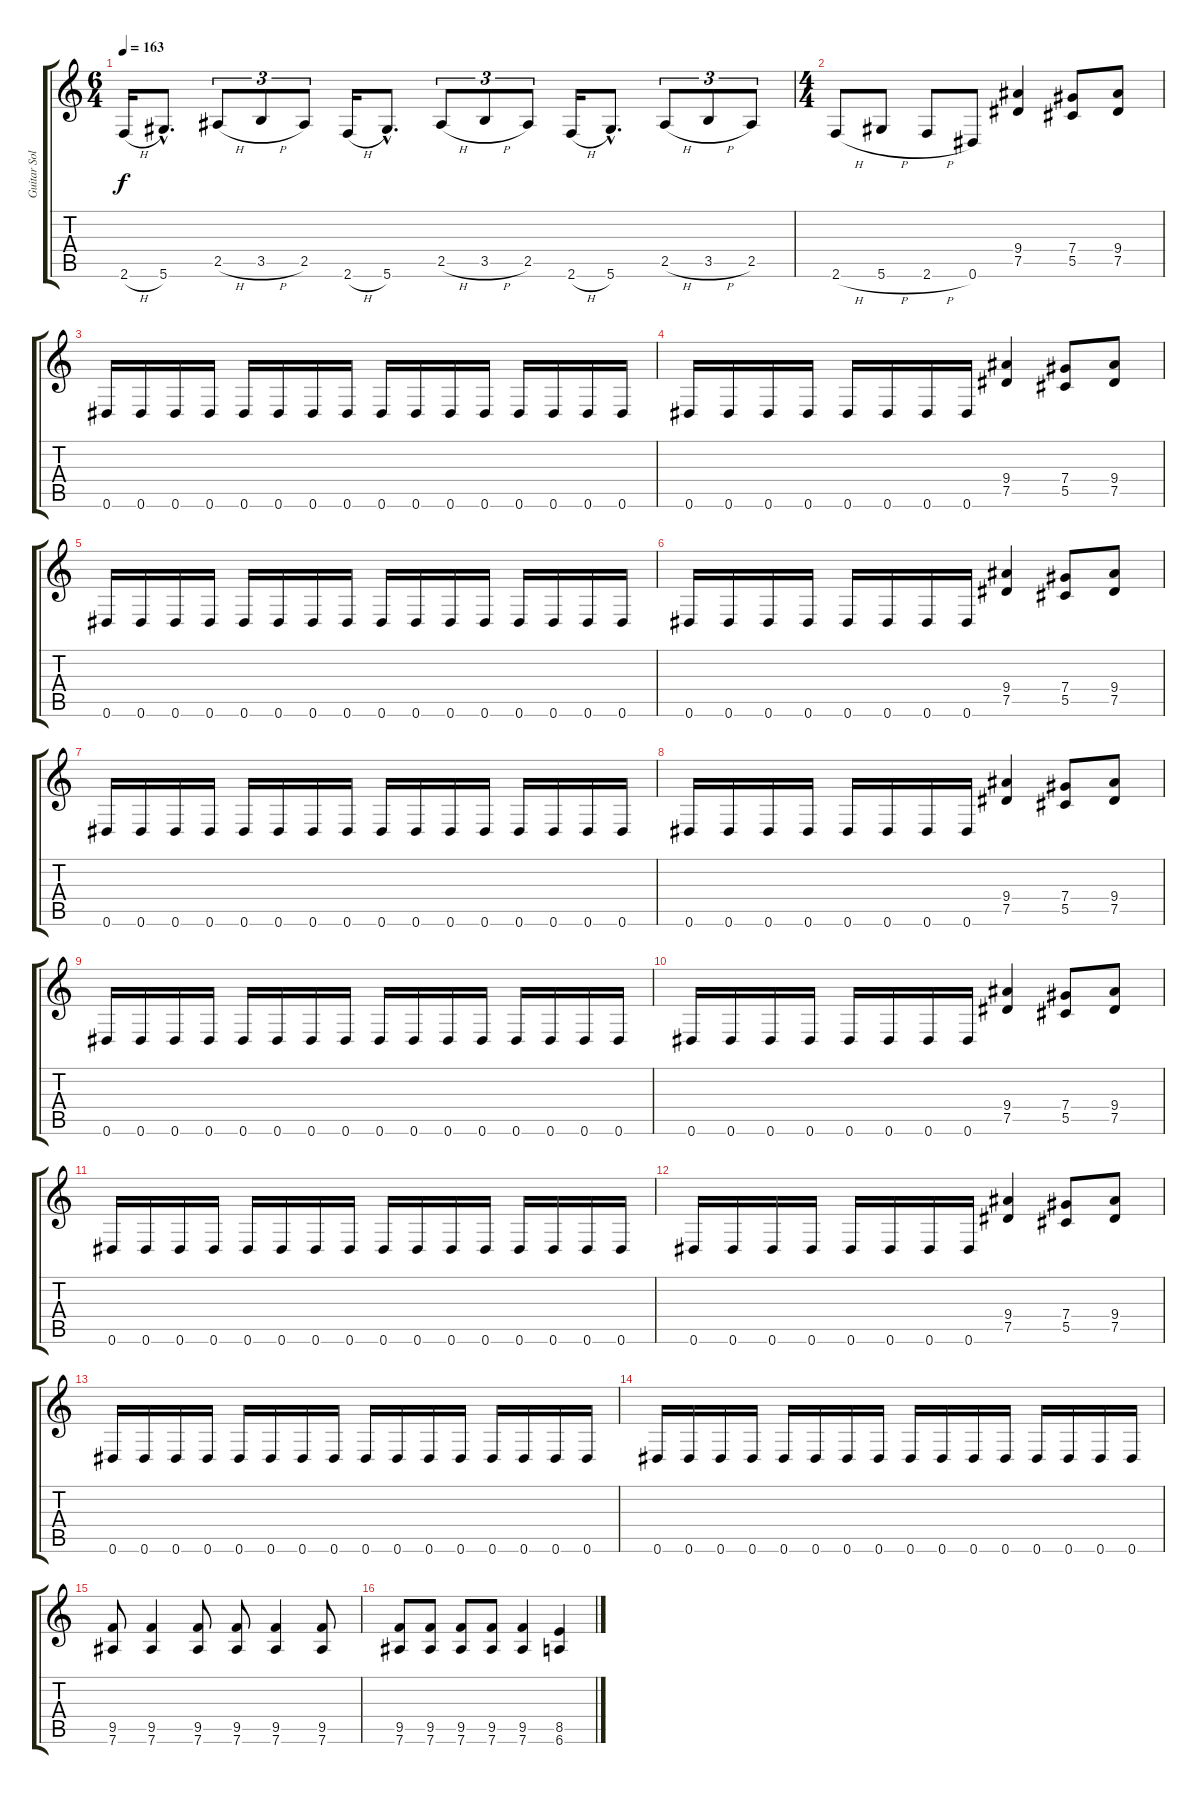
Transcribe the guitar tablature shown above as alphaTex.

\track ("Guitar Solo" "Guitar Sol") {instrument distortionguitar}
\staff {score tabs}
\tuning (Eb4 Bb3 Gb3 Db3 Ab2 Eb2) {hide}
\ts (6 4)
\tempo 163
\clef g2
\ks c
2.6{h}.16{dy f} 5.6{hac}.8{d} 2.5{h}.8{tu (3 2)} 3.5{h}.8{tu (3 2)} 2.5.8{tu (3 2)} 2.6{h}.16 5.6{hac}.8{d} 2.5{h}.8{tu (3 2)} 3.5{h}.8{tu (3 2)} 2.5.8{tu (3 2)} 2.6{h}.16 5.6{hac}.8{d} 2.5{h}.8{tu (3 2)} 3.5{h}.8{tu (3 2)} 2.5.8{tu (3 2)} |
\ts (4 4)
2.6{h}.8 5.6{h}.8 2.6{h}.8 0.6.8 (9.4 7.5).4 (7.4 5.5).8 (9.4 7.5).8 |
0.6.16 0.6.16 0.6.16 0.6.16 0.6.16 0.6.16 0.6.16 0.6.16 0.6.16 0.6.16 0.6.16 0.6.16 0.6.16 0.6.16 0.6.16 0.6.16 |
0.6.16 0.6.16 0.6.16 0.6.16 0.6.16 0.6.16 0.6.16 0.6.16 (9.4 7.5).4 (7.4 5.5).8 (9.4 7.5).8 |
0.6.16 0.6.16 0.6.16 0.6.16 0.6.16 0.6.16 0.6.16 0.6.16 0.6.16 0.6.16 0.6.16 0.6.16 0.6.16 0.6.16 0.6.16 0.6.16 |
0.6.16 0.6.16 0.6.16 0.6.16 0.6.16 0.6.16 0.6.16 0.6.16 (9.4 7.5).4 (7.4 5.5).8 (9.4 7.5).8 |
0.6.16 0.6.16 0.6.16 0.6.16 0.6.16 0.6.16 0.6.16 0.6.16 0.6.16 0.6.16 0.6.16 0.6.16 0.6.16 0.6.16 0.6.16 0.6.16 |
0.6.16 0.6.16 0.6.16 0.6.16 0.6.16 0.6.16 0.6.16 0.6.16 (9.4 7.5).4 (7.4 5.5).8 (9.4 7.5).8 |
0.6.16 0.6.16 0.6.16 0.6.16 0.6.16 0.6.16 0.6.16 0.6.16 0.6.16 0.6.16 0.6.16 0.6.16 0.6.16 0.6.16 0.6.16 0.6.16 |
0.6.16 0.6.16 0.6.16 0.6.16 0.6.16 0.6.16 0.6.16 0.6.16 (9.4 7.5).4 (7.4 5.5).8 (9.4 7.5).8 |
0.6.16 0.6.16 0.6.16 0.6.16 0.6.16 0.6.16 0.6.16 0.6.16 0.6.16 0.6.16 0.6.16 0.6.16 0.6.16 0.6.16 0.6.16 0.6.16 |
0.6.16 0.6.16 0.6.16 0.6.16 0.6.16 0.6.16 0.6.16 0.6.16 (9.4 7.5).4 (7.4 5.5).8 (9.4 7.5).8 |
0.6.16 0.6.16 0.6.16 0.6.16 0.6.16 0.6.16 0.6.16 0.6.16 0.6.16 0.6.16 0.6.16 0.6.16 0.6.16 0.6.16 0.6.16 0.6.16 |
0.6.16 0.6.16 0.6.16 0.6.16 0.6.16 0.6.16 0.6.16 0.6.16 0.6.16 0.6.16 0.6.16 0.6.16 0.6.16 0.6.16 0.6.16 0.6.16 |
(9.5 7.6).8 (9.5 7.6).4 (9.5 7.6).8 (9.5 7.6).8 (9.5 7.6).4 (9.5 7.6).8 |
(9.5 7.6).8 (9.5 7.6).8 (9.5 7.6).8 (9.5 7.6).8 (9.5 7.6).4 (8.5 6.6).4
